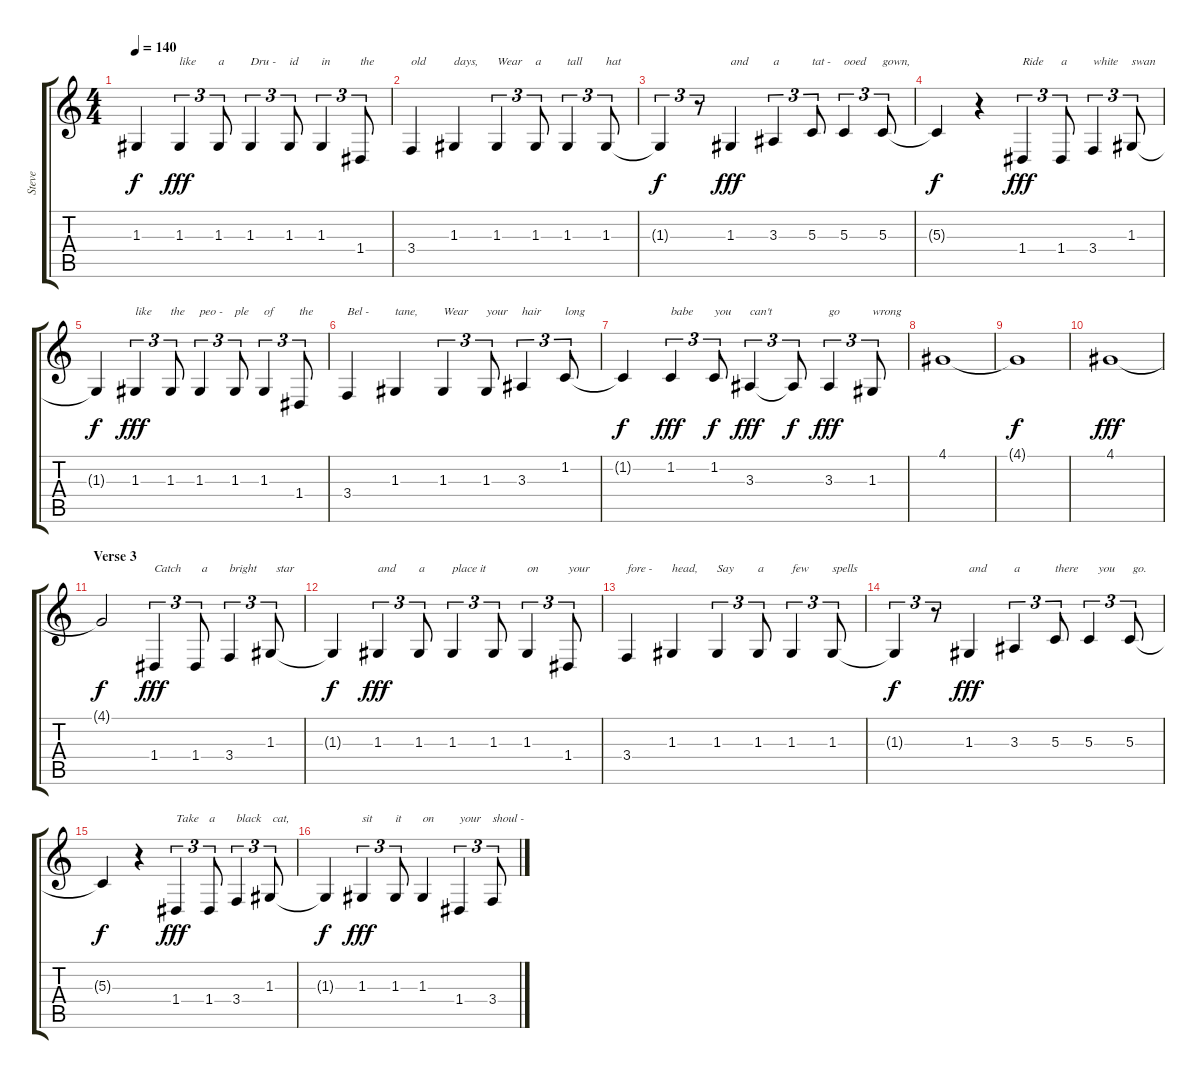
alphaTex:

\track ("Steve" "Steve") {instrument lead6voice}
\staff {score tabs}
\tuning (E4 B3 G3 D3 A2 E2) {hide}
\ts (4 4)
\tempo 140
\clef g2
\ks c
1.3{t}.4{dy f} 1.3.4{tu (3 2) txt "like" dy fff} 1.3.8{tu (3 2) txt "a"} 1.3.4{tu (3 2) txt "Dru -"} 1.3.8{tu (3 2) txt "id"} 1.3.4{tu (3 2) txt "in"} 1.4.8{tu (3 2) txt "the"} |
3.4.4{txt "old"} 1.3.4{txt "days,"} 1.3.4{tu (3 2) txt "Wear"} 1.3.8{tu (3 2) txt "a"} 1.3.4{tu (3 2) txt "tall"} 1.3.8{tu (3 2) txt "hat"} |
1.3{t}.4{tu (3 2) dy f} r.8{tu (3 2)} 1.3.4{txt "and" dy fff} 3.3.4{tu (3 2) txt "a"} 5.3.8{tu (3 2) txt "tat -"} 5.3.4{tu (3 2) txt "ooed"} 5.3.8{tu (3 2) txt "gown,"} |
5.3{t}.4{dy f} r.4 1.4.4{tu (3 2) txt "Ride" dy fff} 1.4.8{tu (3 2) txt "a"} 3.4.4{tu (3 2) txt "white"} 1.3.8{tu (3 2) txt "swan"} |
1.3{t}.4{dy f} 1.3.4{tu (3 2) txt "like" dy fff} 1.3.8{tu (3 2) txt "the"} 1.3.4{tu (3 2) txt "peo -"} 1.3.8{tu (3 2) txt "ple"} 1.3.4{tu (3 2) txt "of"} 1.4.8{tu (3 2) txt "the"} |
3.4.4{txt "Bel -"} 1.3.4{txt "tane,"} 1.3.4{tu (3 2) txt "Wear"} 1.3.8{tu (3 2) txt "your"} 3.3.4{tu (3 2) txt "hair"} 1.2.8{tu (3 2) txt "long"} |
1.2{t}.4{dy f} 1.2.4{tu (3 2) txt "babe" dy fff} 1.2.8{tu (3 2) txt "you" dy f} 3.3.4{tu (3 2) txt "can't" dy fff} 3.3{t}.8{tu (3 2) dy f} 3.3.4{tu (3 2) txt "go" dy fff} 1.3.8{tu (3 2) txt "wrong"} |
4.1.1{instrument voiceoohs} |
4.1{t}.1{dy f} |
4.1.1{dy fff} |
\section ("" "Verse 3")
4.1{t}.2{dy f} 1.4.4{tu (3 2) txt "Catch" dy fff instrument lead6voice} 1.4.8{tu (3 2) txt "  a"} 3.4.4{tu (3 2) txt "bright"} 1.3.8{tu (3 2) txt "  star"} |
1.3{t}.4{dy f} 1.3.4{tu (3 2) txt "and" dy fff} 1.3.8{tu (3 2) txt "a"} 1.3.4{tu (3 2) txt "place it"} 1.3.8{tu (3 2) txt " "} 1.3.4{tu (3 2) txt "on"} 1.4.8{tu (3 2) txt "your"} |
3.4.4{txt "fore -"} 1.3.4{txt "head,"} 1.3.4{tu (3 2) txt "Say"} 1.3.8{tu (3 2) txt "a"} 1.3.4{tu (3 2) txt "few"} 1.3.8{tu (3 2) txt "spells"} |
1.3{t}.4{tu (3 2) dy f} r.8{tu (3 2)} 1.3.4{txt "and" dy fff} 3.3.4{tu (3 2) txt "a"} 5.3.8{tu (3 2) txt "there"} 5.3.4{tu (3 2) txt "   you"} 5.3.8{tu (3 2) txt " go."} |
5.3{t}.4{dy f} r.4 1.4.4{tu (3 2) txt "Take" dy fff} 1.4.8{tu (3 2) txt "a"} 3.4.4{tu (3 2) txt "black"} 1.3.8{tu (3 2) txt " cat,"} |
1.3{t}.4{dy f} 1.3.4{tu (3 2) txt "sit" dy fff} 1.3.8{tu (3 2) txt "it"} 1.3.4{txt "on"} 1.4.4{tu (3 2) txt "your"} 3.4.8{tu (3 2) txt "shoul -"}
